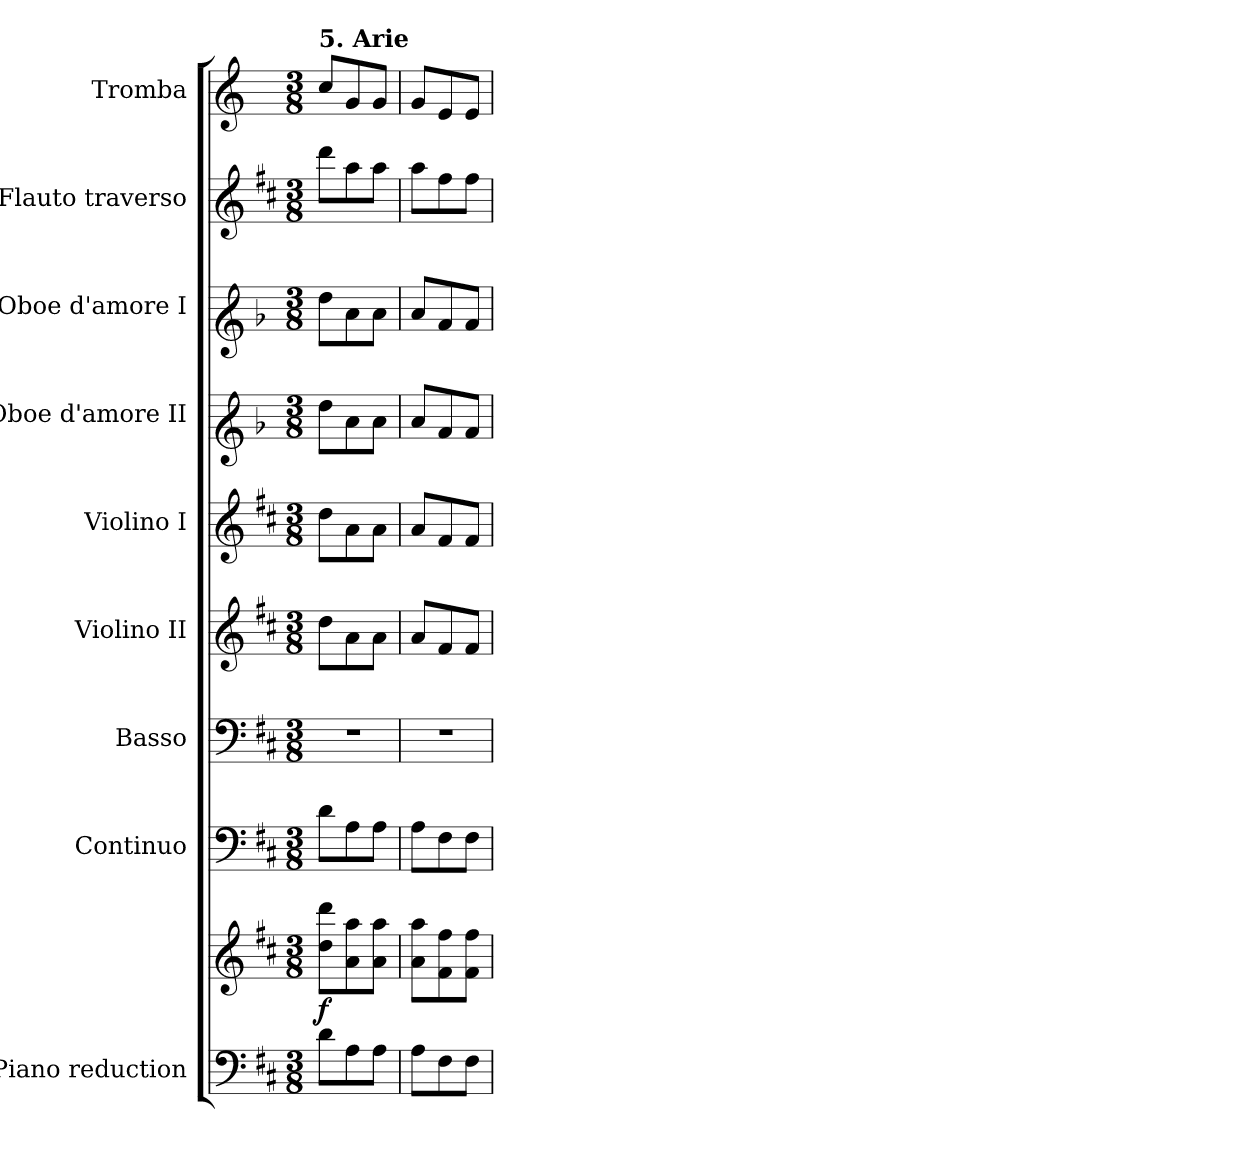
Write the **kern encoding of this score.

**kern	**kern	**dynam	**kern	**kern	**kern	**kern	**kern	**kern	**kern	**kern
*part9	*part9	*part9	*part8	*part7	*part6	*part5	*part4	*part3	*part2	*part1
*staff10	*staff9	*staff9/10	*staff8	*staff7	*staff6	*staff5	*staff4	*staff3	*staff2	*staff1
*I"Piano reduction	*	*	*I"Continuo	*I"Basso	*I"Violino II	*I"Violino I	*I"Oboe d'amore II	*I"Oboe d'amore I	*I"Flauto traverso	*I"Tromba
*I'Pno	*	*	*	*	*I'Vln	*I'Vln	*	*	*I'Fl	*
*stria5	*stria5	*	*	*	*	*	*	*	*	*
*clefF4	*clefG2	*	*clefF4	*clefF4	*clefG2	*clefG2	*clefG1	*clefG1	*clefG2	*clefG2
*	*	*	*	*	*	*	*ITrd2c3	*ITrd2c3	*	*ITrd-1c-2
*k[f#c#]	*k[f#c#]	*	*k[f#c#]	*k[f#c#]	*k[f#c#]	*k[f#c#]	*k[f#c#]	*k[f#c#]	*k[f#c#]	*k[f#c#]
*M3/8	*M3/8	*	*M3/8	*M3/8	*M3/8	*M3/8	*M3/8	*M3/8	*M3/8	*M3/8
=1	=1	=1	=1	=1	=1	=1	=1	=1	=1	=1
!	!	!	!	!	!	!	!	!	!	!LO:TX:a:B:t=5. Arie
!	!	!LO:DY:b	!	!	!	!	!	!	!	!
8d\L	8dd\ 8ddd\L	f	8d\L	4.r	8dd\L	8dd\L	8dd\L	8dd\L	8ddd\L	8dd/L
8A\	8a\ 8aa\	.	8A\	.	8a\	8a\	8a\	8a\	8aa\	8a/
8A\J	8a\ 8aa\J	.	8A\J	.	8a\J	8a\J	8a\J	8a\J	8aa\J	8a/J
=2	=2	=2	=2	=2	=2	=2	=2	=2	=2	=2
8A\L	8a\ 8aa\L	.	8A\L	4.r	8a/L	8a/L	8a/L	8a/L	8aa\L	8a/L
8F#\	8f#\ 8ff#\	.	8F#\	.	8f#/	8f#/	8f#/	8f#/	8ff#\	8f#/
8F#\J	8f#\ 8ff#\J	.	8F#\J	.	8f#/J	8f#/J	8f#/J	8f#/J	8ff#\J	8f#/J
=	=	=	=	=	=	=	=	=	=	=
*-	*-	*-	*-	*-	*-	*-	*-	*-	*-	*-
